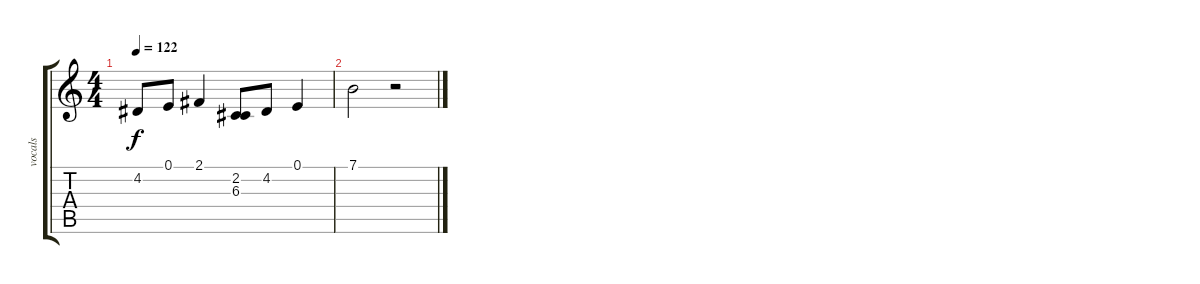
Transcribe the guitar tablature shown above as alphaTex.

\track ("vocals" "vocals") {instrument oboe}
\staff {score tabs}
\tuning (E4 B3 G3 D3 A2 E2) {hide}
\ts (4 4)
\tempo 122
\clef g2
\ks c
4.2.8{dy f} 0.1.8 2.1.4 (2.2 6.3).8 4.2.8 0.1.4 |
7.1.2 r.2
